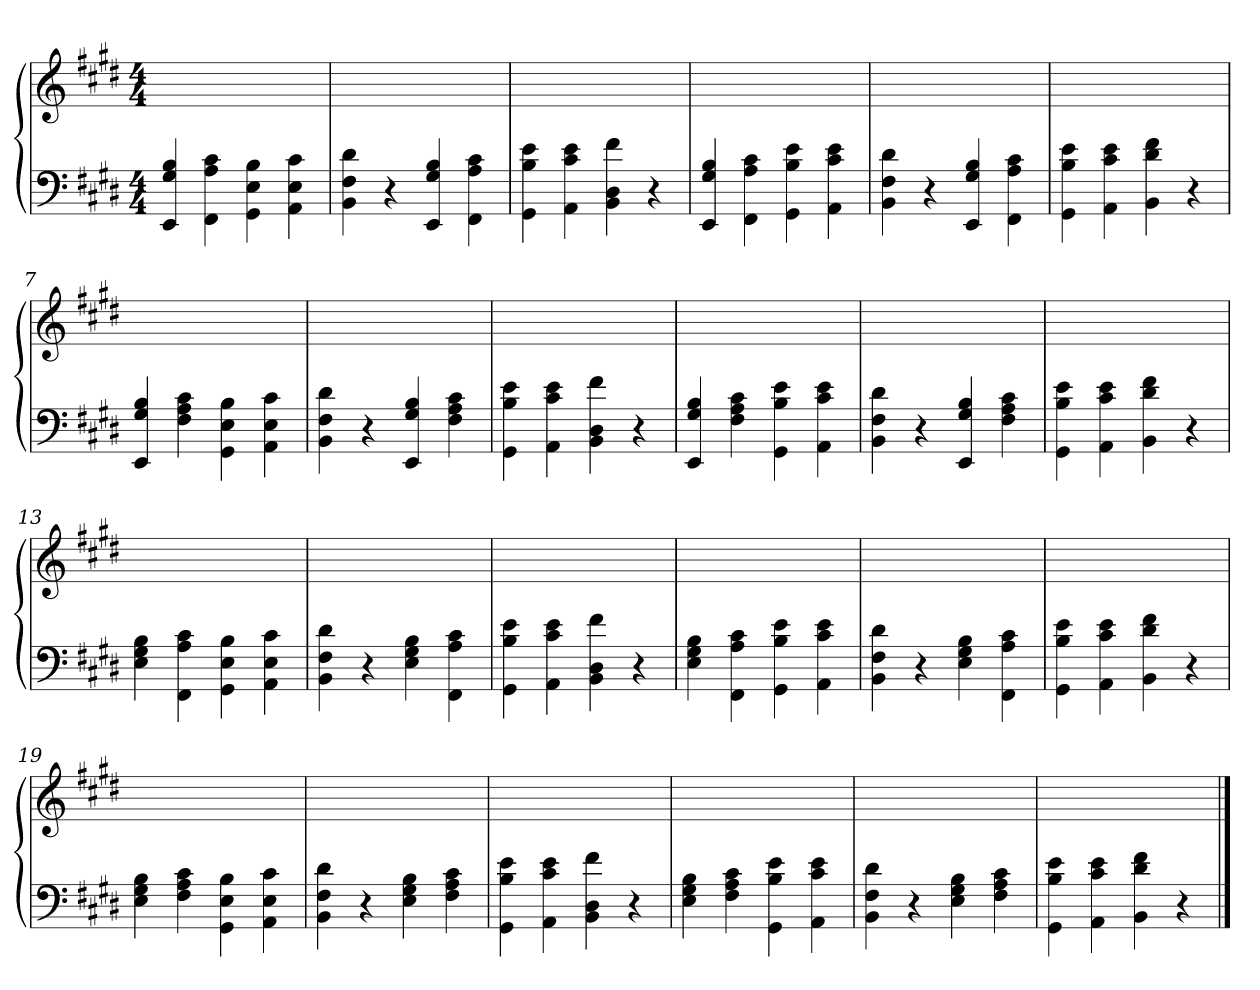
**kern	**kern
*part2	*part1
*staff2	*staff1
*clefF4	*clefG2
*k[f#c#g#d#]	*k[f#c#g#d#]
*E:	*E:
*M4/4	*M4/4
*MM60	*MM60
=1	=1
4EE 4G# 4B	1ryy
4FF# 4A 4c#	.
4GG# 4E 4B	.
4AA 4E 4c#	.
=2	=2
4BB 4F# 4d#	1ryy
4r	.
4EE 4G# 4B	.
4FF# 4A 4c#	.
=3	=3
4GG# 4B 4e	1ryy
4AA 4c# 4e	.
4BB 4D# 4f#	.
4r	.
=4	=4
4EE 4G# 4B	1ryy
4FF# 4A 4c#	.
4GG# 4B 4e	.
4AA 4c# 4e	.
=5	=5
4BB 4F# 4d#	1ryy
4r	.
4EE 4G# 4B	.
4FF# 4A 4c#	.
=6	=6
4GG# 4B 4e	1ryy
4AA 4c# 4e	.
4BB 4d# 4f#	.
4r	.
=7	=7
4EE 4G# 4B	1ryy
4F# 4A 4c#	.
4GG# 4E 4B	.
4AA 4E 4c#	.
=8	=8
4BB 4F# 4d#	1ryy
4r	.
4EE 4G# 4B	.
4F# 4A 4c#	.
=9	=9
4GG# 4B 4e	1ryy
4AA 4c# 4e	.
4BB 4D# 4f#	.
4r	.
=10	=10
4EE 4G# 4B	1ryy
4F# 4A 4c#	.
4GG# 4B 4e	.
4AA 4c# 4e	.
=11	=11
4BB 4F# 4d#	1ryy
4r	.
4EE 4G# 4B	.
4F# 4A 4c#	.
=12	=12
4GG# 4B 4e	1ryy
4AA 4c# 4e	.
4BB 4d# 4f#	.
4r	.
=13	=13
4E 4G# 4B	1ryy
4FF# 4A 4c#	.
4GG# 4E 4B	.
4AA 4E 4c#	.
=14	=14
4BB 4F# 4d#	1ryy
4r	.
4E 4G# 4B	.
4FF# 4A 4c#	.
=15	=15
4GG# 4B 4e	1ryy
4AA 4c# 4e	.
4BB 4D# 4f#	.
4r	.
=16	=16
4E 4G# 4B	1ryy
4FF# 4A 4c#	.
4GG# 4B 4e	.
4AA 4c# 4e	.
=17	=17
4BB 4F# 4d#	1ryy
4r	.
4E 4G# 4B	.
4FF# 4A 4c#	.
=18	=18
4GG# 4B 4e	1ryy
4AA 4c# 4e	.
4BB 4d# 4f#	.
4r	.
=19	=19
4E 4G# 4B	1ryy
4F# 4A 4c#	.
4GG# 4E 4B	.
4AA 4E 4c#	.
=20	=20
4BB 4F# 4d#	1ryy
4r	.
4E 4G# 4B	.
4F# 4A 4c#	.
=21	=21
4GG# 4B 4e	1ryy
4AA 4c# 4e	.
4BB 4D# 4f#	.
4r	.
=22	=22
4E 4G# 4B	1ryy
4F# 4A 4c#	.
4GG# 4B 4e	.
4AA 4c# 4e	.
=23	=23
4BB 4F# 4d#	1ryy
4r	.
4E 4G# 4B	.
4F# 4A 4c#	.
=24	=24
4GG# 4B 4e	1ryy
4AA 4c# 4e	.
4BB 4d# 4f#	.
4r	.
==	==
*-	*-
